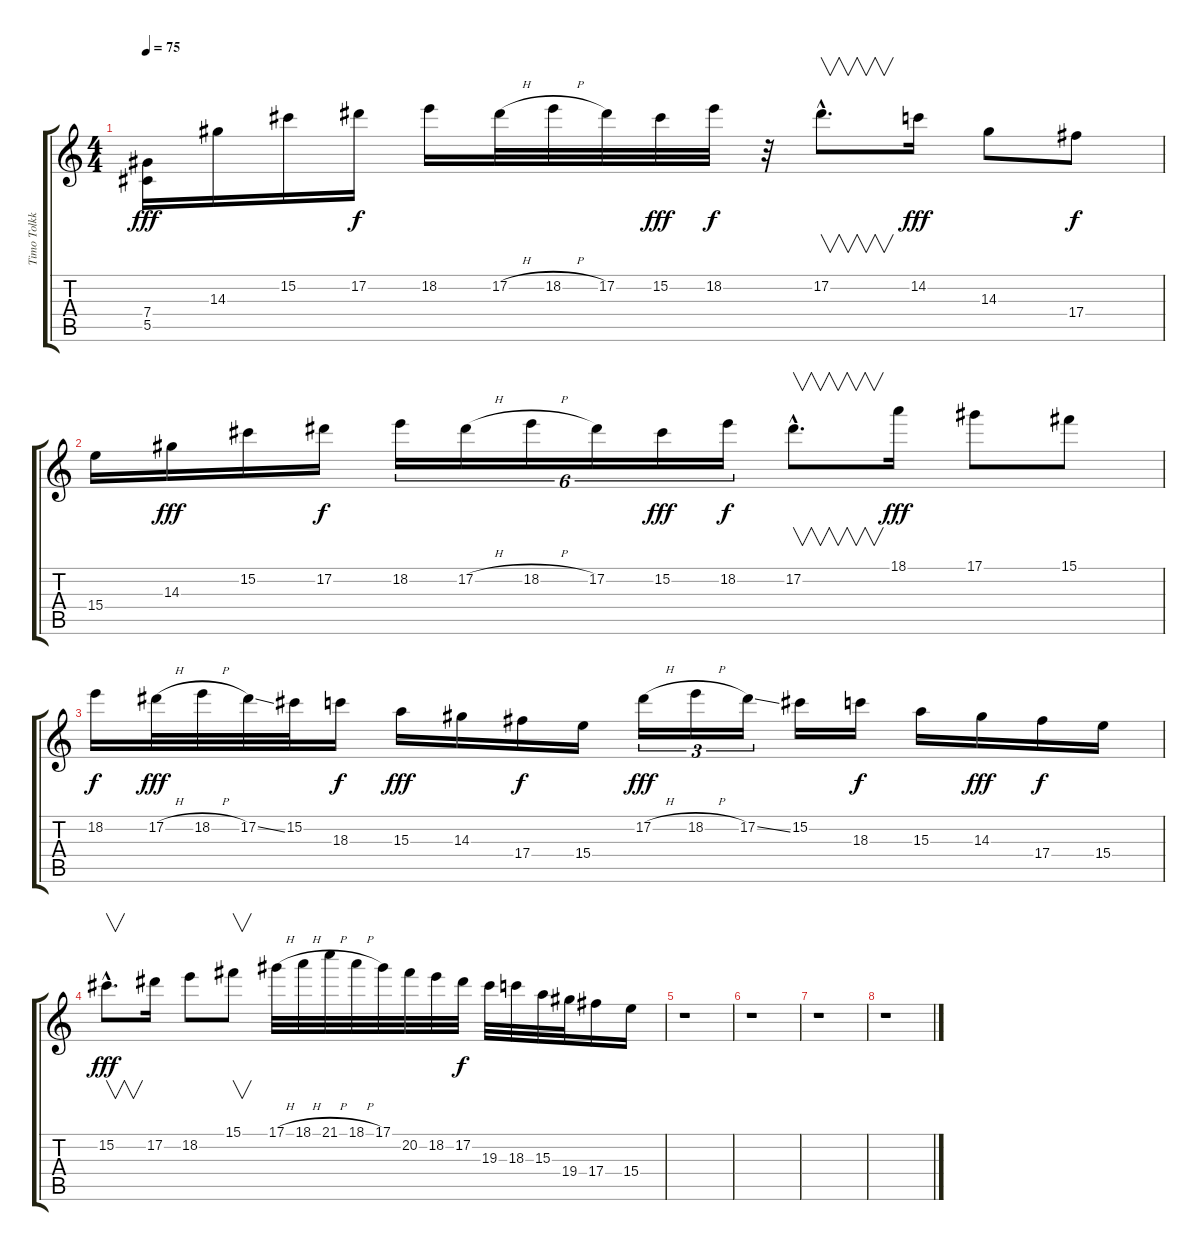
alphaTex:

\track ("Timo Tolkki" "Timo Tolkk") {instrument distortionguitar}
\staff {score tabs}
\tuning (Eb4 Bb3 Gb3 Db3 Ab2 Eb2) {hide}
\ts (4 4)
\tempo 75
\clef g2
\ks c
(7.4 5.5).16{dy fff} 14.3.16 15.2.16 17.2.16{dy f} 18.2.16 17.2{h}.32 18.2{h}.32 17.2.32 15.2.32{dy fff} 18.2.32{dy f} r.32 17.2{hac}.8{v d} 14.2.16{dy fff} 14.3.8 17.4.8{dy f} |
15.4.16 14.3.16{dy fff} 15.2.16 17.2.16{dy f} 18.2.16{tu (6 4)} 17.2{h}.16{tu (6 4)} 18.2{h}.16{tu (6 4)} 17.2.16{tu (6 4)} 15.2.16{tu (6 4) dy fff} 18.2.16{tu (6 4) dy f} 17.2{hac}.8{v d} 18.1.16{dy fff} 17.1.8 15.1.8 |
18.2.16{dy f} 17.2{h}.32{dy fff} 18.2{h}.32 17.2{ss}.32 15.2.32 18.3.16{dy f} 15.3.16{dy fff} 14.3.16 17.4.16{dy f} 15.4.16 17.2{h}.16{tu (3 2) dy fff} 18.2{h}.16{tu (3 2)} 17.2{ss}.16{tu (3 2)} 15.2.16 18.3.16{dy f} 15.3.16 14.3.16{dy fff} 17.4.16{dy f} 15.4.16 |
15.2{hac}.8{v d dy fff} 17.2.16 18.2.8 15.1.8{v} 17.1{h}.32 18.1{h}.32 21.1{h}.32 18.1{h}.32 17.1.32 20.2.32 18.2.32 17.2.32{dy f} 19.3.32 18.3.32 15.3.32 19.4.32 17.4.16 15.4.16 |
r.1 |
r.1 |
r.1 |
r.1
